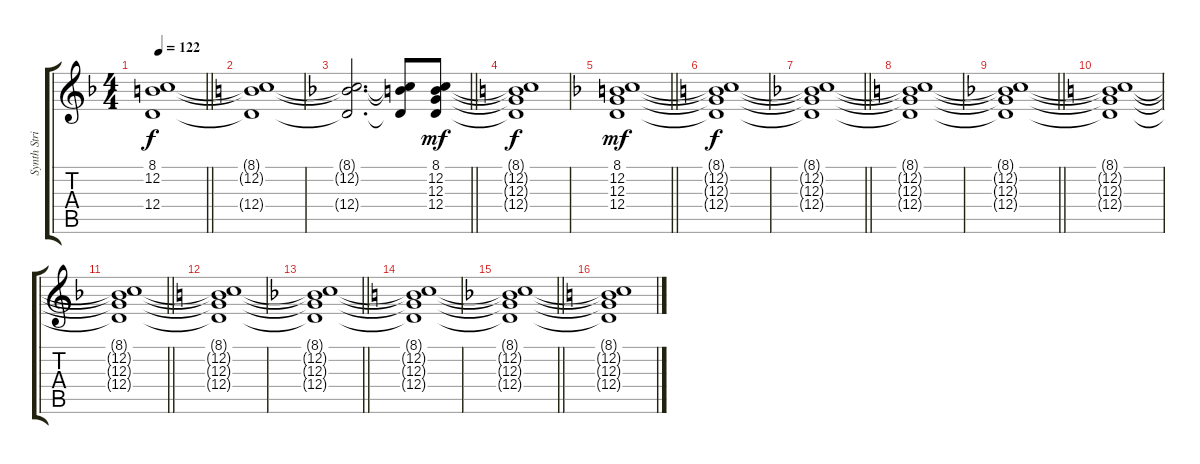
\track ("Synth Strings (Gillian Gilbert)" "Synth Stri") {instrument stringensemble1}
\staff {score tabs}
\tuning (E4 B3 G3 D3 A2 E2) {hide}
\ts (4 4)
\tempo 122
\clef g2
\barLineRight lightlight
\ks f
(8.1{t} 12.2{t} 12.4{t}).1{dy f} |
\ks c
(8.1{t} 12.2{t} 12.4{t}).1 |
\barLineRight lightlight
\ks f
(8.1{t} 12.2{t} 12.4{t}).2{d} (8.1{t} 12.2{t} 12.4{t}).8 (8.1 12.2 12.3 12.4).8{dy mf} |
\ks c
(8.1{t} 12.2{t} 12.3{t} 12.4{t}).1{dy f} |
\barLineRight lightlight
\ks f
(8.1 12.2 12.3 12.4).1{dy mf} |
\ks c
(8.1{t} 12.2{t} 12.3{t} 12.4{t}).1{dy f} |
\barLineRight lightlight
\ks f
(8.1{t} 12.2{t} 12.3{t} 12.4{t}).1 |
\ks c
(8.1{t} 12.2{t} 12.3{t} 12.4{t}).1 |
\barLineRight lightlight
\ks f
(8.1{t} 12.2{t} 12.3{t} 12.4{t}).1 |
\ks c
(8.1{t} 12.2{t} 12.3{t} 12.4{t}).1 |
\barLineRight lightlight
\ks f
(8.1{t} 12.2{t} 12.3{t} 12.4{t}).1 |
\ks c
(8.1{t} 12.2{t} 12.3{t} 12.4{t}).1 |
\barLineRight lightlight
\ks f
(8.1{t} 12.2{t} 12.3{t} 12.4{t}).1 |
\ks c
(8.1{t} 12.2{t} 12.3{t} 12.4{t}).1 |
\barLineRight lightlight
\ks f
(8.1{t} 12.2{t} 12.3{t} 12.4{t}).1 |
\ks c
(8.1{t} 12.2{t} 12.3{t} 12.4{t}).1
